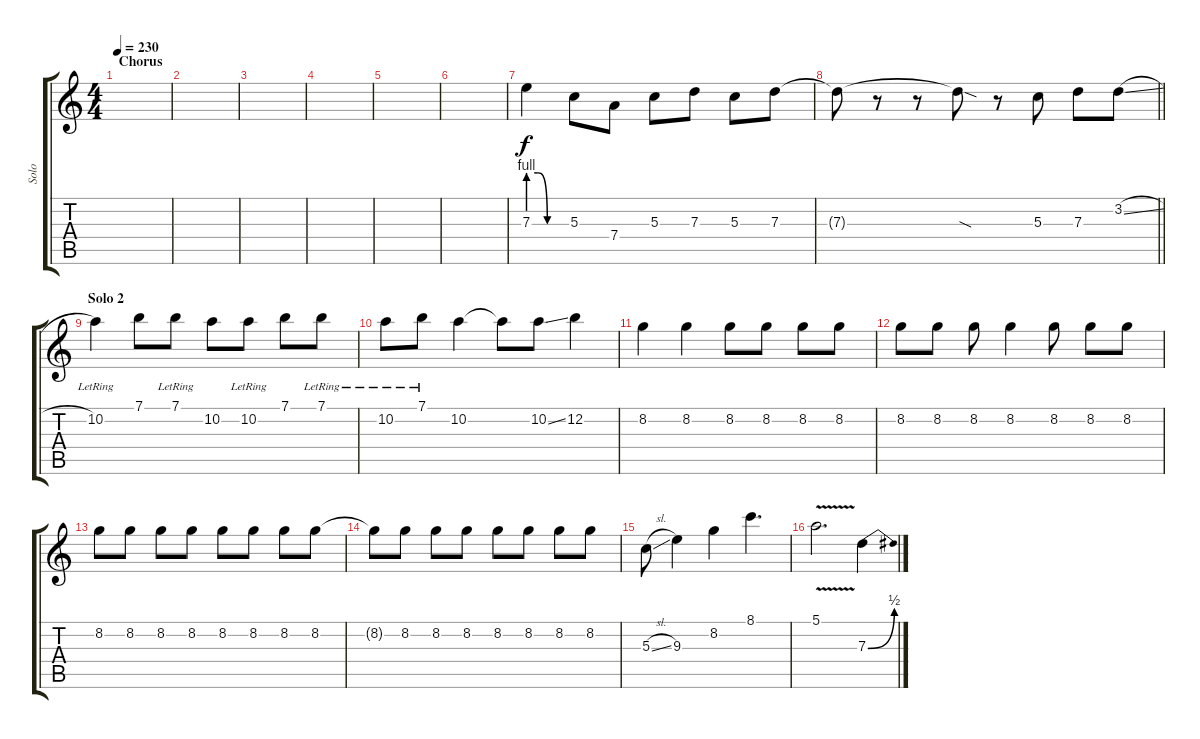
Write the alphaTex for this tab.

\track ("Solo" "Solo") {instrument overdrivenguitar}
\staff {score tabs}
\tuning (E4 B3 G3 D3 A2 E2) {hide}
\ts (4 4)
\section ("" "Chorus")
\tempo 230
\clef g2
\ks c
|
|
|
|
|
|
7.3{be (custom 0 4 15 4 30 0 60 0)}.4 5.3.8 7.4.8 5.3.8 7.3.8 5.3.8 7.3.8 |
\barLineRight lightlight
7.3{t}.8 r.8 r.8 7.3{sod t}.8 r.8 5.3.8 7.3.8 3.2{sl}.8 |
\section ("" "Solo 2")
10.2{lr}.4 7.1.8 7.1{lr}.8 10.2.8 10.2{lr}.8 7.1.8 7.1{lr}.8 |
10.2{lr}.8 7.1{lr}.8 10.2.4 10.2{t}.8 10.2{ss}.8 12.2.4 |
8.2.4 8.2.4 8.2.8 8.2.8 8.2.8 8.2.8 |
8.2.8 8.2.8 8.2.8 8.2.4 8.2.8 8.2.8 8.2.8 |
8.2.8 8.2.8 8.2.8 8.2.8 8.2.8 8.2.8 8.2.8 8.2.8 |
8.2{t}.8 8.2.8 8.2.8 8.2.8 8.2.8 8.2.8 8.2.8 8.2.8 |
5.3{sl}.8 9.3.4 8.2.4 8.1.4{d} |
5.1{v}.2{d} 7.3{be (bend 0 0 60 2)}.4
